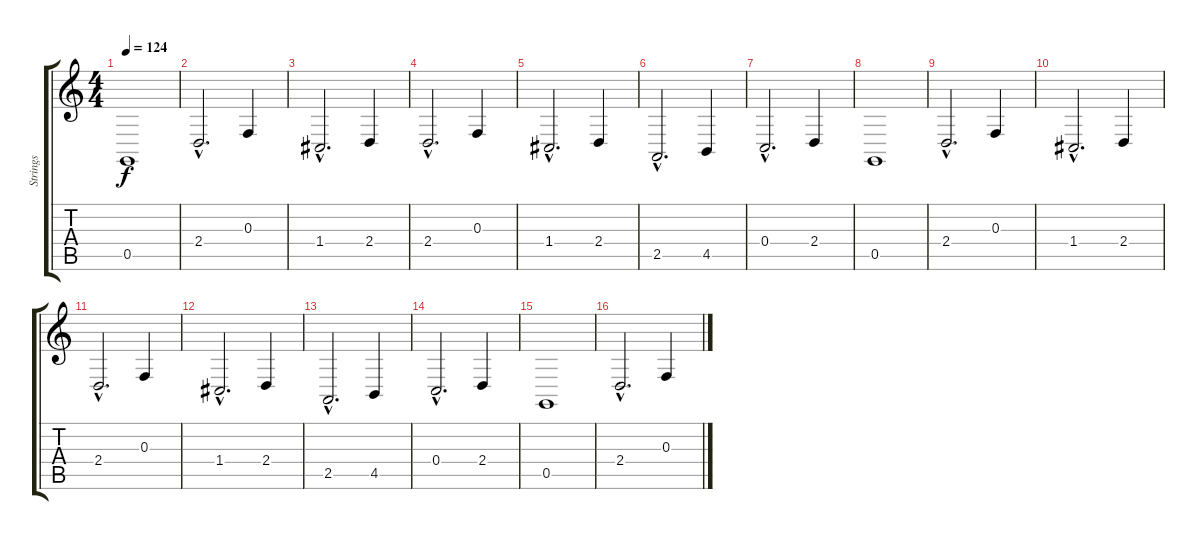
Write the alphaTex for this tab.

\track ("Strings" "Strings") {instrument tremolostrings}
\staff {score tabs}
\tuning (D4 A3 F3 C3 G2 C2) {hide}
\ts (4 4)
\tempo 124
\clef g2
\ks c
0.5.1{dy f} |
2.4{hac}.2{d} 0.3.4 |
1.4{hac}.2{d} 2.4.4 |
2.4{hac}.2{d} 0.3.4 |
1.4{hac}.2{d} 2.4.4 |
2.5{hac}.2{d} 4.5.4 |
0.4{hac}.2{d} 2.4.4 |
0.5.1 |
2.4{hac}.2{d} 0.3.4 |
1.4{hac}.2{d} 2.4.4 |
2.4{hac}.2{d} 0.3.4 |
1.4{hac}.2{d} 2.4.4 |
2.5{hac}.2{d} 4.5.4 |
0.4{hac}.2{d} 2.4.4 |
0.5.1 |
2.4{hac}.2{d} 0.3.4
